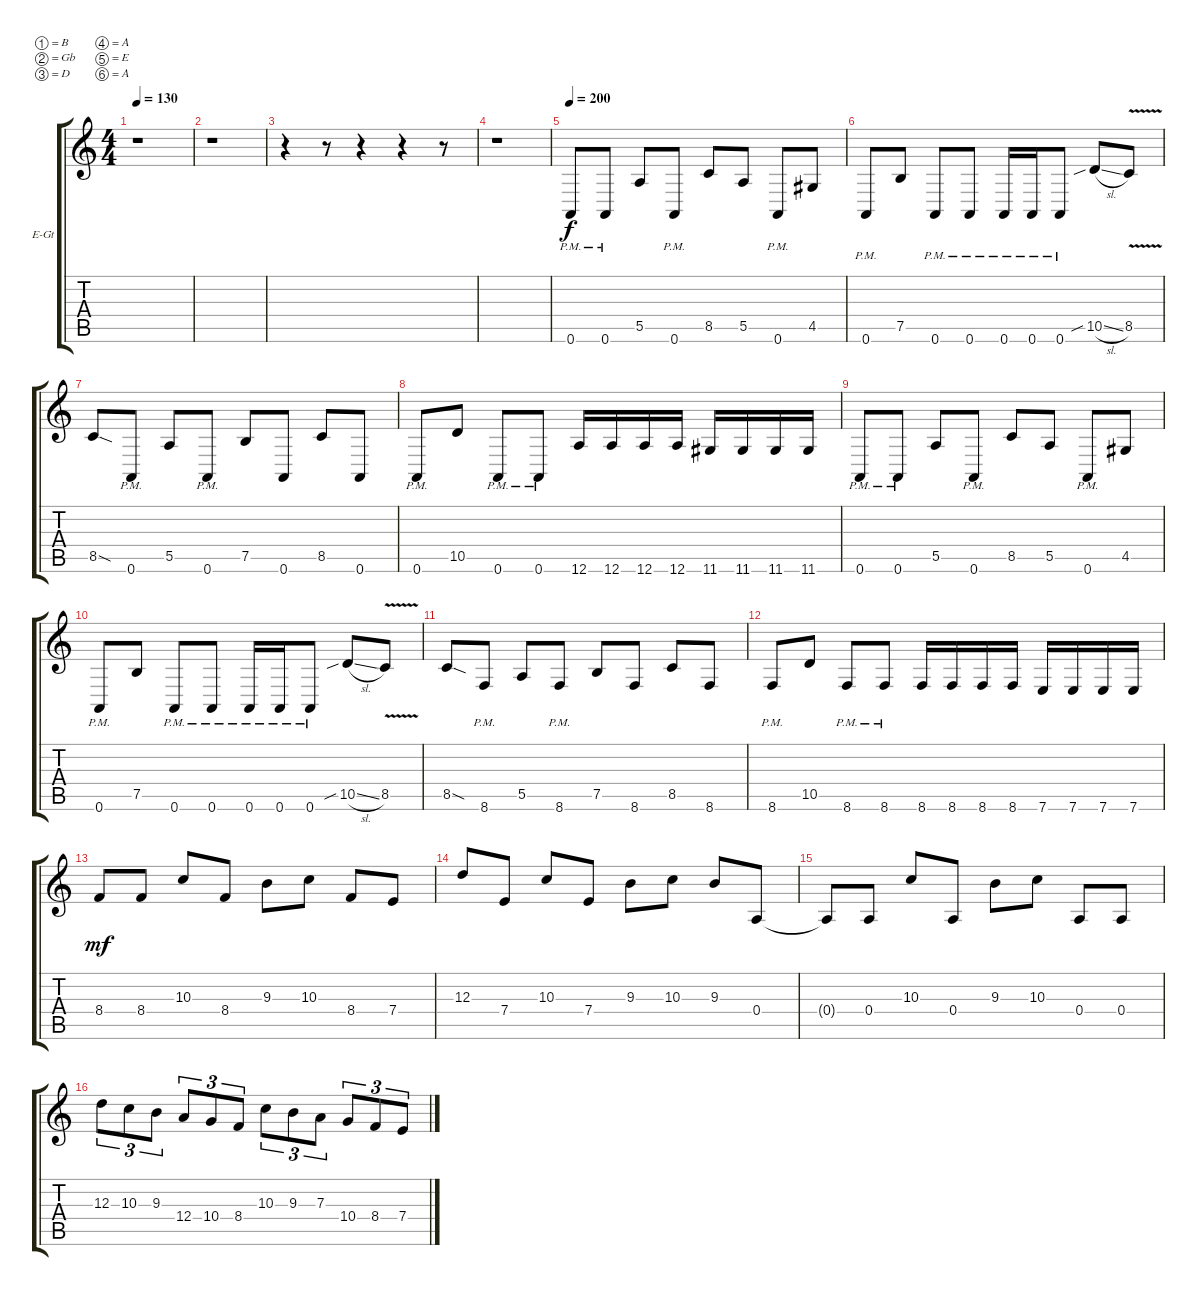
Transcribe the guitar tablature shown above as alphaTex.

\bracketExtendMode groupsimilarinstruments
\firstSystemTrackNameOrientation horizontal
\otherSystemsTrackNameOrientation horizontal
\track ("Quentin Laval" "E-Gt") {instrument distortionguitar}
\staff {score tabs}
\tuning (B3 Gb3 D3 A2 E2 A1)
\ts (4 4)
\tempo 130
\clef g2
\ks c
r.1{dy f} |
r.1 |
r.4 r.8 r.4 r.4 r.8 |
r.1 |
\tempo 200
0.6{pm}.8 0.6{pm}.8 5.5.8 0.6{pm}.8 8.5.8 5.5.8 0.6{pm}.8 4.5.8 |
0.6{pm}.8 7.5.8 0.6{pm}.8 0.6{pm}.8 0.6{pm}.16 0.6{pm}.16 0.6{pm}.8 10.5{sib sl}.8 8.5{v}.8 |
8.5{sod}.8 0.6{pm}.8 5.5.8 0.6{pm}.8 7.5.8 0.6.8 8.5.8 0.6.8 |
0.6{pm}.8 10.5.8 0.6{pm}.8 0.6{pm}.8 12.6.16 12.6.16 12.6.16 12.6.16 11.6.16 11.6.16 11.6.16 11.6.16 |
0.6{pm}.8 0.6{pm}.8 5.5.8 0.6{pm}.8 8.5.8 5.5.8 0.6{pm}.8 4.5.8 |
0.6{pm}.8 7.5.8 0.6{pm}.8 0.6{pm}.8 0.6{pm}.16 0.6{pm}.16 0.6{pm}.8 10.5{sib sl}.8 8.5{v}.8 |
8.5{sod}.8 8.6{pm}.8 5.5.8 8.6{pm}.8 7.5.8 8.6.8 8.5.8 8.6.8 |
8.6{pm}.8 10.5.8 8.6{pm}.8 8.6{pm}.8 8.6.16 8.6.16 8.6.16 8.6.16 7.6.16 7.6.16 7.6.16 7.6.16 |
8.4.8{dy mf} 8.4.8 10.3.8 8.4.8 9.3.8 10.3.8 8.4.8 7.4.8 |
12.3.8 7.4.8 10.3.8 7.4.8 9.3.8 10.3.8 9.3.8 0.4.8 |
0.4{t}.8 0.4.8 10.3.8 0.4.8 9.3.8 10.3.8 0.4.8 0.4.8 |
12.3.8{tu (3 2)} 10.3.8{tu (3 2)} 9.3.8{tu (3 2)} 12.4.8{tu (3 2)} 10.4.8{tu (3 2)} 8.4.8{tu (3 2)} 10.3.8{tu (3 2)} 9.3.8{tu (3 2)} 7.3.8{tu (3 2)} 10.4.8{tu (3 2)} 8.4.8{tu (3 2)} 7.4.8{tu (3 2)}
